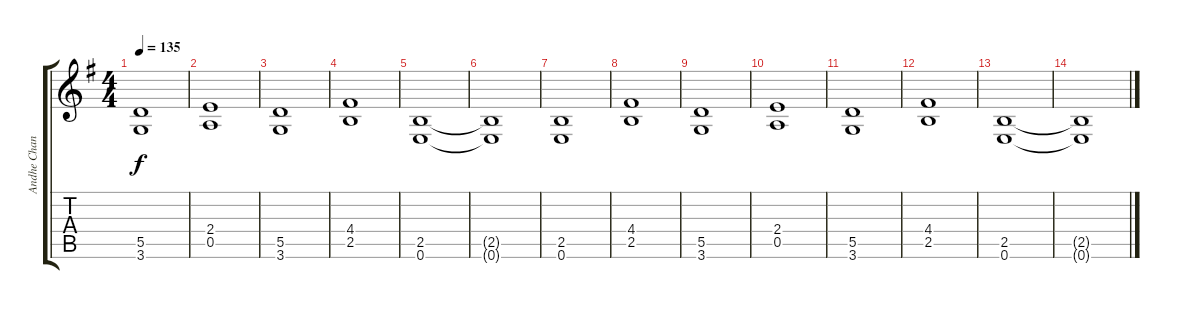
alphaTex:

\track ("Andhe Chandler (guitar)" "Andhe Chan") {instrument distortionguitar}
\staff {score tabs}
\tuning (E4 B3 G3 D3 A2 E2) {hide}
\ts (4 4)
\tempo 135
\clef g2
\ks eminor
(5.5 3.6).1{dy f} |
(2.4 0.5).1 |
(5.5 3.6).1 |
(4.4 2.5).1 |
(2.5 0.6).1 |
(2.5{t} 0.6{t}).1 |
(2.5 0.6).1 |
(4.4 2.5).1 |
(5.5 3.6).1 |
(2.4 0.5).1 |
(5.5 3.6).1 |
(4.4 2.5).1 |
(2.5 0.6).1 |
(2.5{t} 0.6{t}).1
